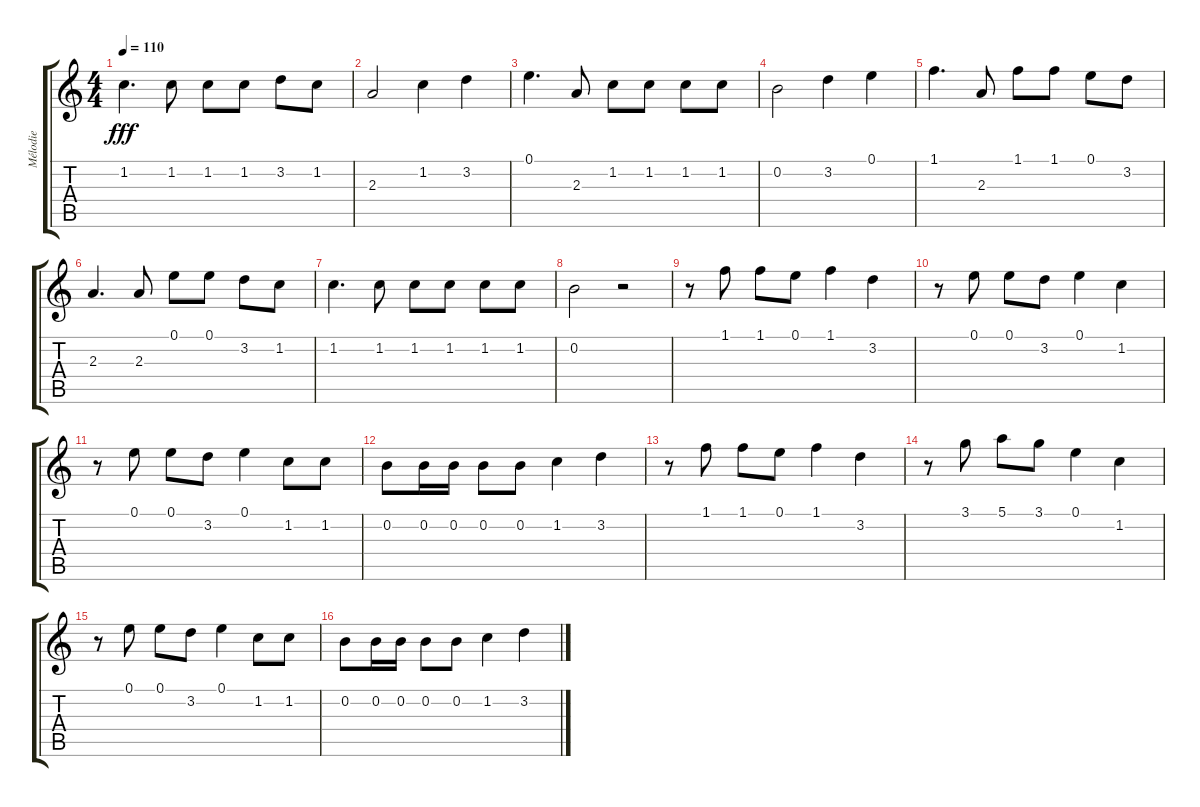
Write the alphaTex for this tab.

\track ("Mélodie" "Mélodie") {instrument acousticguitarsteel}
\staff {score tabs}
\tuning (E4 B3 G3 D3 A2 E2) {hide}
\ts (4 4)
\tempo 110
\clef g2
\ks c
1.2.4{d dy fff} 1.2.8 1.2.8 1.2.8 3.2.8 1.2.8 |
2.3.2 1.2.4 3.2.4 |
0.1.4{d} 2.3.8 1.2.8 1.2.8 1.2.8 1.2.8 |
0.2.2 3.2.4 0.1.4 |
1.1.4{d} 2.3.8 1.1.8 1.1.8 0.1.8 3.2.8 |
2.3.4{d} 2.3.8 0.1.8 0.1.8 3.2.8 1.2.8 |
1.2.4{d} 1.2.8 1.2.8 1.2.8 1.2.8 1.2.8 |
0.2.2 r.2 |
r.8 1.1.8 1.1.8 0.1.8 1.1.4 3.2.4 |
r.8 0.1.8 0.1.8 3.2.8 0.1.4 1.2.4 |
r.8 0.1.8 0.1.8 3.2.8 0.1.4 1.2.8 1.2.8 |
0.2.8 0.2.16 0.2.16 0.2.8 0.2.8 1.2.4 3.2.4 |
r.8 1.1.8 1.1.8 0.1.8 1.1.4 3.2.4 |
r.8 3.1.8 5.1.8 3.1.8 0.1.4 1.2.4 |
r.8 0.1.8 0.1.8 3.2.8 0.1.4 1.2.8 1.2.8 |
0.2.8 0.2.16 0.2.16 0.2.8 0.2.8 1.2.4 3.2.4
